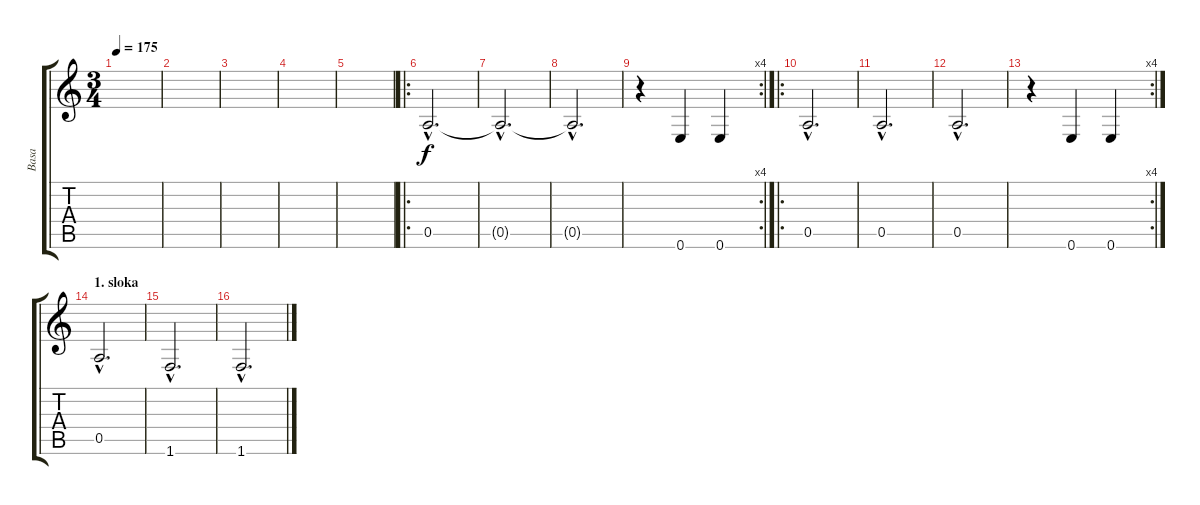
\track ("Basa" "Basa") {instrument electricbassfinger}
\staff {score tabs}
\tuning (E4 B3 G3 D3 A2 E2) {hide}
\ts (3 4)
\tempo 175
\clef g2
\ks c
|
|
|
|
|
\ro
0.5{hac}.2{d} |
0.5{hac t}.2{d} |
0.5{hac t}.2{d} |
\rc 4
r.4 0.6.4 0.6.4 |
\ro
0.5{hac}.2{d} |
0.5{hac}.2{d} |
0.5{hac}.2{d} |
\rc 4
r.4 0.6.4 0.6.4 |
\section ("" "1. sloka")
0.5{hac}.2{d} |
1.6{hac}.2{d} |
1.6{hac}.2{d}
